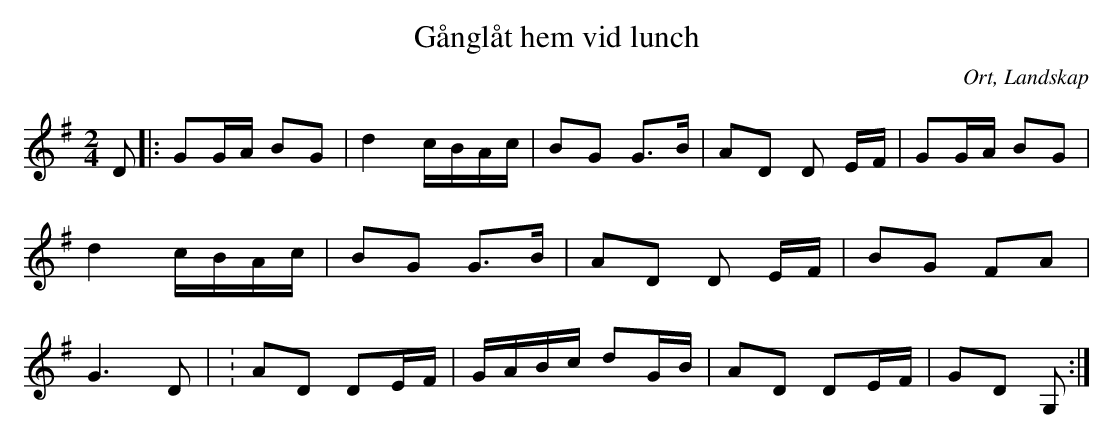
X:1
T:Gånglåt hem vid lunch
O:Ort, Landskap
M:2/4
L:1/8
K:G
D|: GG/2A/2 BG | d2 c/2B/2A/2c/2 | BG G3/2B/2 | AD D E/2F/2 | GG/2A/2 BG | d2 c/2B/2A/2c/2 | BG G3/2B/2 | AD D E/2F/2 | BG FA | G3 D | : AD DE/2F/2 | G/2A/2B/2c/2 dG/2B/2 | AD DE/2F/2 | GD G, :|
